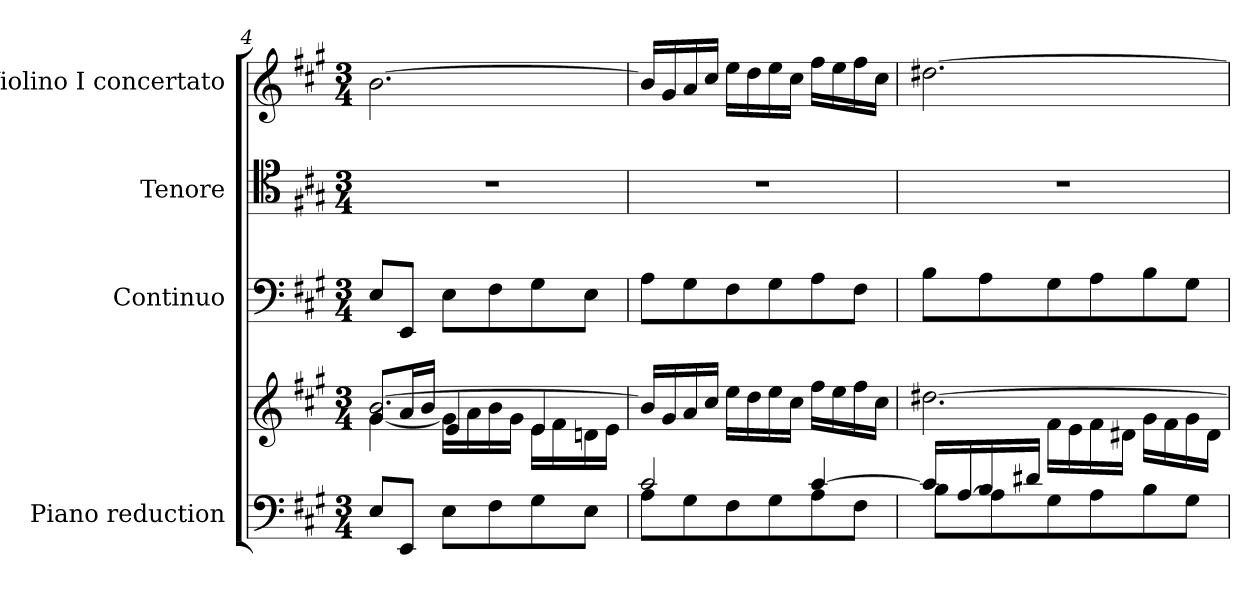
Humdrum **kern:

**kern	**kern	**kern	**kern	**kern
*part4	*part4	*part3	*part2	*part1
*staff5	*staff4	*staff3	*staff2	*staff1
*I"Piano reduction	*	*I"Continuo	*I"Tenore	*I"Violino I concertato
*I'Pno	*	*	*	*I'Vln
*clefF4	*clefG2	*clefF4	*clefC4	*clefG2
*k[f#c#g#]	*k[f#c#g#]	*k[f#c#g#]	*k[f#c#g#]	*k[f#c#g#]
*M3/4	*M3/4	*M3/4	*M3/4	*M3/4
=4	=4	=4	=4	=4
*	*^	*	*	*
*	*	*^	*	*	*
8E/L	[2.b/	[4g#\	8g#/L	8E/L	2.r	[2.b\
8EE/J	.	.	16a/L	8EE/J	.	.
.	.	.	16b/JJ	.	.	.
8E\L	.	16g#\LL]	4e/	8E\L	.	.
.	.	16a\	.	.	.	.
8F#\	.	16b\	.	8F#\	.	.
.	.	16g#\JJ	.	.	.	.
8G#\	.	16e\LL	4e/	8G#\	.	.
.	.	16f#\	.	.	.	.
8E\J	.	16dn\	.	8E\J	.	.
.	.	16e\JJ	.	.	.	.
*	*v	*v	*v	*	*	*
!!LO:LB:g=z
=5	=5	=5	=5	=5
*^	*	*	*	*
2c#/	8A\L	16b/LL]	8A\L	2.r	16b/LL]
.	.	16g#/	.	.	16g#/
.	8G#\	16a/	8G#\	.	16a/
.	.	16cc#/JJ	.	.	16cc#/JJ
.	8F#\	16ee\LL	8F#\	.	16ee\LL
.	.	16dd\	.	.	16dd\
.	8G#\	16ee\	8G#\	.	16ee\
.	.	16cc#\JJ	.	.	16cc#\JJ
[4c#/	8A\	16ff#\LL	8A\	.	16ff#\LL
.	.	16ee\	.	.	16ee\
.	8F#\J	16ff#\	8F#\J	.	16ff#\
.	.	16cc#\JJ	.	.	16cc#\JJ
=6	=6	=6	=6	=6	=6
*	*	*^	*	*	*
16c#/LL]	8B\L	[2.dd#X\	4ryy	8B\L	2.r	[2.dd#X\
[16A/	.	.	.	.	.	.
16B/	8A\]	.	.	8A\	.	.
16d#X/JJ	.	.	.	.	.	.
2ryy	8G#\	.	16f#\LL	8G#\	.	.
.	.	.	16e\	.	.	.
.	8A\	.	16f#\	8A\	.	.
.	.	.	16d#X\JJ	.	.	.
.	8B\	.	16g#\LL	8B\	.	.
.	.	.	16f#\	.	.	.
.	8G#\J	.	16g#\	8G#\J	.	.
.	.	.	16d#\JJ	.	.	.
*v	*v	*	*	*	*	*
*	*v	*v	*	*	*
=	=	=	=	=
*-	*-	*-	*-	*-
